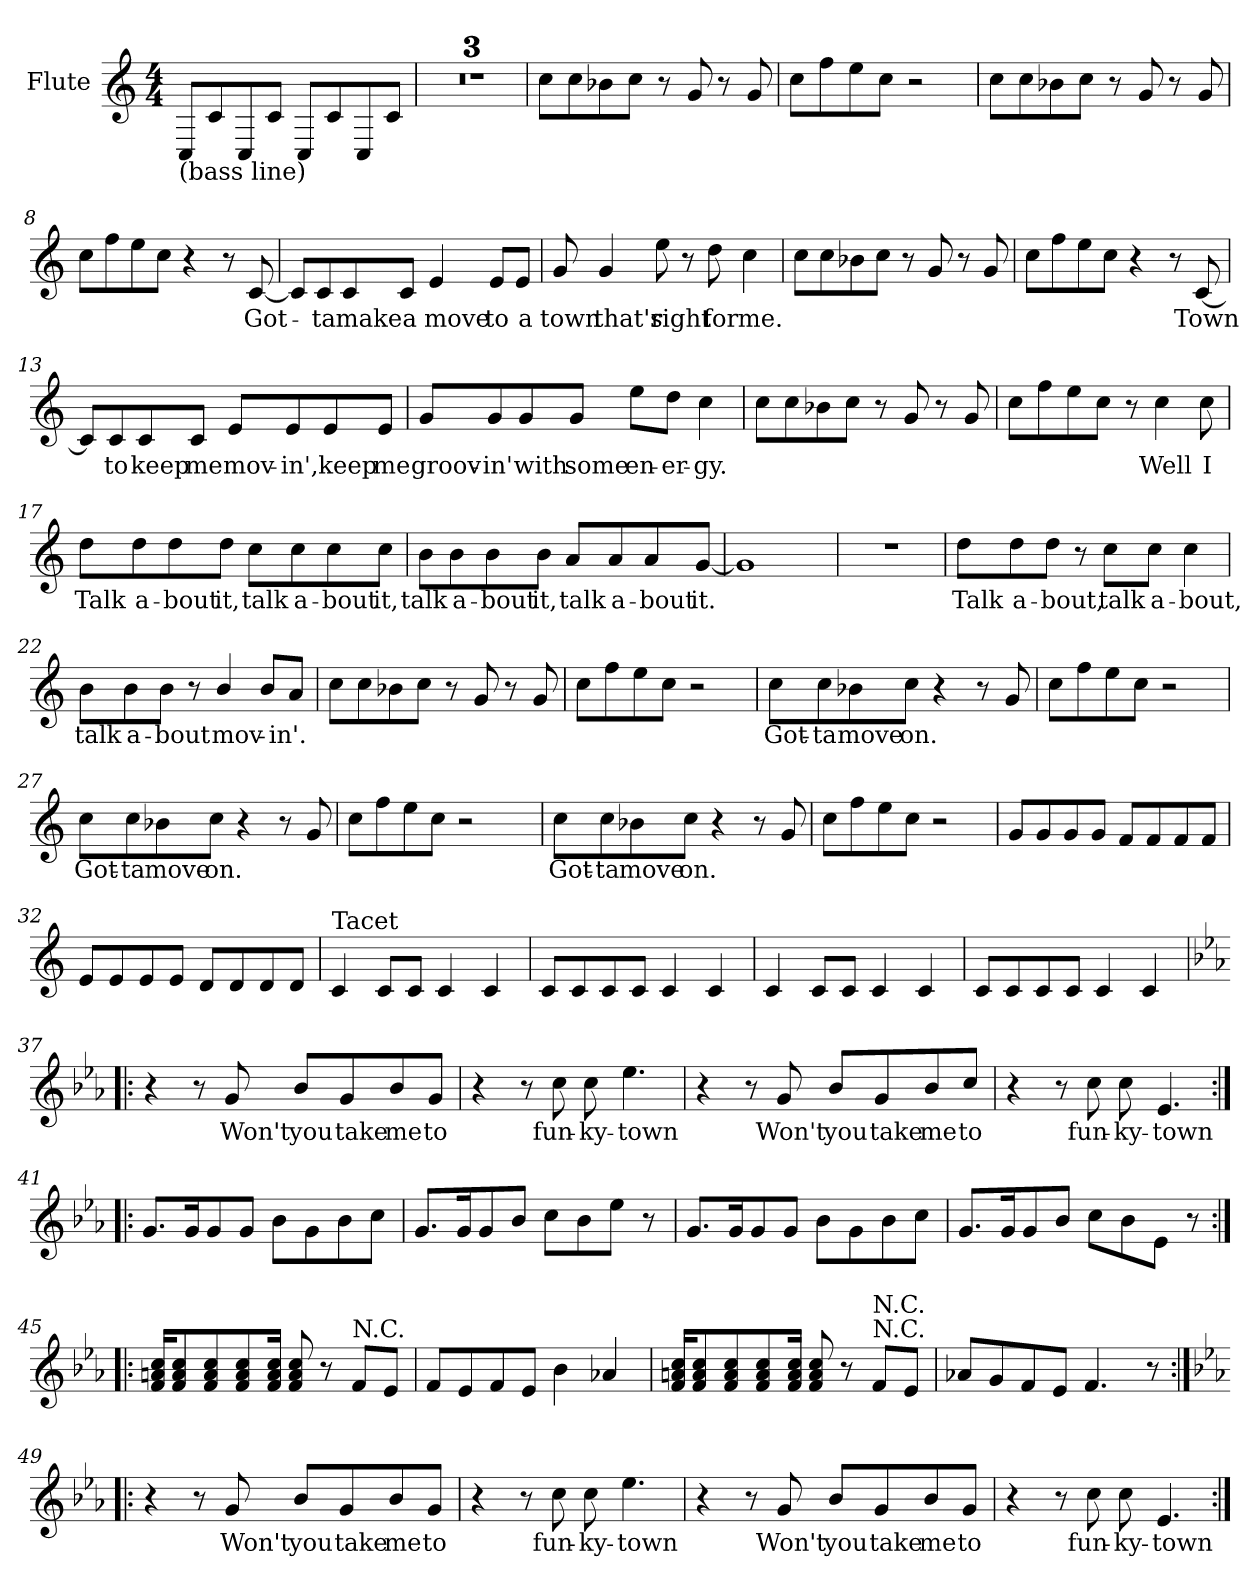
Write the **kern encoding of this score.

**kern	**text
*part1	*part1
*staff1	*staff1
*I"Flute	*
*I'Fl	*
*clefG2	*
*k[]	*
*C:	*
*M4/4	*
=1	=1
!LO:TX:b:t=(bass line)	!
8C/L	.
8c/	.
8C/	.
8c/J	.
8C/L	.
8c/	.
8C/	.
8c/J	.
=2	=2
1r	.
=3	=3
1r	.
=4	=4
1r	.
=5	=5
8cc\L	.
8cc\	.
8b-X\	.
8cc\J	.
8r	.
8g/	.
8r	.
8g/	.
=6	=6
8cc\L	.
8ff\	.
8ee\	.
8cc\J	.
2r	.
=7	=7
8cc\L	.
8cc\	.
8b-X\	.
8cc\J	.
8r	.
8g/	.
8r	.
8g/	.
=8	=8
8cc\L	.
8ff\	.
8ee\	.
8cc\J	.
4r	.
8r	.
[8c/	Got-
!!LO:LB:g=z
=9	=9
8c/L]	.
8c/	-ta
8c/	make
8c/J	a
4e/	move
8e/L	to
8e/J	a
=10	=10
8g/	town
4g/	that's
8ee\	right
8r	.
8dd\	for
4cc\	me.
=11	=11
8cc\L	.
8cc\	.
8b-X\	.
8cc\J	.
8r	.
8g/	.
8r	.
8g/	.
=12	=12
8cc\L	.
8ff\	.
8ee\	.
8cc\J	.
4r	.
8r	.
[8c/	Town
!!LO:LB:g=z
=13	=13
8c/L]	.
8c/	to
8c/	keep
8c/J	me
8e/L	mov-
8e/	-in',
8e/	keep
8e/J	me
=14	=14
8g/L	groov-
8g/	-in'
8g/	with
8g/J	some
8ee\L	en-
8dd\J	-er-
4cc\	-gy.
=15	=15
8cc\L	.
8cc\	.
8b-X\	.
8cc\J	.
8r	.
8g/	.
8r	.
8g/	.
=16	=16
8cc\L	.
8ff\	.
8ee\	.
8cc\J	.
8r	.
4cc\	Well
8cc\	I
!!LO:LB:g=z
=17	=17
8dd\L	Talk
8dd\	a-
8dd\	-bout
8dd\J	it,
8cc\L	talk
8cc\	a-
8cc\	-bout
8cc\J	it,
=18	=18
8b\L	talk
8b\	a-
8b\	-bout
8b\J	it,
8a/L	talk
8a/	a-
8a/	-bout
[8g/J	it.
=19	=19
1g]	.
=20	=20
1r	.
!!LO:LB:g=z
=21	=21
8dd\L	Talk
8dd\	a-
8dd\J	-bout,
8r	.
8cc\L	talk
8cc\J	a-
4cc\	-bout,
=22	=22
8b\L	talk
8b\	a-
8b\J	-bout
8r	.
4b/	mov-
8b/L	.
8a/J	-in'.
=23	=23
8cc\L	.
8cc\	.
8b-X\	.
8cc\J	.
8r	.
8g/	.
8r	.
8g/	.
=24	=24
8cc\L	.
8ff\	.
8ee\	.
8cc\J	.
2r	.
!!LO:LB:g=z
=25	=25
8cc\L	Got-
8cc\	-ta
8b-X\	move
8cc\J	on.
4r	.
8r	.
8g/	.
=26	=26
8cc\L	.
8ff\	.
8ee\	.
8cc\J	.
2r	.
=27	=27
8cc\L	Got-
8cc\	-ta
8b-X\	move
8cc\J	on.
4r	.
8r	.
8g/	.
=28	=28
8cc\L	.
8ff\	.
8ee\	.
8cc\J	.
2r	.
=29	=29
8cc\L	Got-
8cc\	-ta
8b-X\	move
8cc\J	on.
4r	.
8r	.
8g/	.
=30	=30
8cc\L	.
8ff\	.
8ee\	.
8cc\J	.
2r	.
=31	=31
8g/L	.
8g/	.
8g/	.
8g/J	.
8f/L	.
8f/	.
8f/	.
8f/J	.
=32	=32
8e/L	.
8e/	.
8e/	.
8e/J	.
8d/L	.
8d/	.
8d/	.
8d/J	.
!!LO:LB:g=z
=33	=33
!LO:TX:a:t=Tacet	!
4c/	.
8c/L	.
8c/J	.
4c/	.
4c/	.
=34	=34
8c/L	.
8c/	.
8c/	.
8c/J	.
4c/	.
4c/	.
=35	=35
4c/	.
8c/L	.
8c/J	.
4c/	.
4c/	.
=36	=36
8c/L	.
8c/	.
8c/	.
8c/J	.
4c/	.
4c/	.
!!LO:LB:g=z
=37!|:	=37!|:
*k[b-e-a-]	*
*E-:	*
4r	.
8r	.
8g/	Won't
8b-/L	you
8g/	take
8b-/	me
8g/J	to
=38	=38
4r	.
8r	.
8cc\	fun-
8cc\	-ky-
4.ee-\	-town
=39	=39
4r	.
8r	.
8g/	Won't
8b-/L	you
8g/	take
8b-/	me
8cc/J	to
=40	=40
4r	.
8r	.
8cc\	fun-
8cc\	-ky-
4.e-/	-town
!!LO:LB:g=z
=41:|!|:	=41:|!|:
8.g/L	.
16g/K	.
8g/	.
8g/J	.
8b-\L	.
8g\	.
8b-\	.
8cc\J	.
=42	=42
8.g/L	.
16g/K	.
8g/	.
8b-/J	.
8cc\L	.
8b-\	.
8ee-\J	.
8r	.
=43	=43
8.g/L	.
16g/K	.
8g/	.
8g/J	.
8b-\L	.
8g\	.
8b-\	.
8cc\J	.
=44	=44
8.g/L	.
16g/K	.
8g/	.
8b-/J	.
8cc\L	.
8b-\	.
8e-\J	.
8r	.
!!LO:LB:g=z
=45:|!|:	=45:|!|:
16f/ 16an/ 16cc/KL	.
8f/ 8a/ 8cc/	.
8f/ 8a/ 8cc/	.
8f/ 8a/ 8cc/	.
16f/ 16a/ 16cc/Jk	.
8f/ 8a/ 8cc/	.
8r	.
!LO:TX:a:t=N.C.	!
8f/L	.
8e-/J	.
=46	=46
8f/L	.
8e-/	.
8f/	.
8e-/J	.
4b-\	.
4a-X/	.
=47	=47
16f/ 16an/ 16cc/KL	.
8f/ 8a/ 8cc/	.
8f/ 8a/ 8cc/	.
8f/ 8a/ 8cc/	.
16f/ 16a/ 16cc/Jk	.
8f/ 8a/ 8cc/	.
8r	.
!LO:TX:a:t=N.C.	!
!LO:TX:a:t=N.C.	!
8f/L	.
8e-/J	.
=48	=48
8a-X/L	.
8g/	.
8f/	.
8e-/J	.
4.f/	.
8r	.
!!LO:LB:g=z
=49:|!|:	=49:|!|:
*k[b-e-a-]	*
*E-:	*
4r	.
8r	.
8g/	Won't
8b-/L	you
8g/	take
8b-/	me
8g/J	to
=50	=50
4r	.
8r	.
8cc\	fun-
8cc\	-ky-
4.ee-\	-town
=51	=51
4r	.
8r	.
8g/	Won't
8b-/L	you
8g/	take
8b-/	me
8g/J	to
=52	=52
4r	.
8r	.
8cc\	fun-
8cc\	-ky-
4.e-/	-town
=:|!	=:|!
*-	*-
